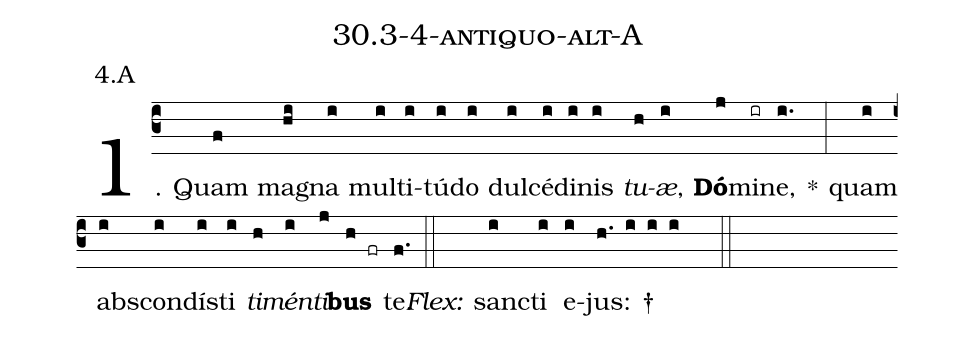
name: 30.3-4-antiquo-alt-A;
annotation: 4.A;
%%
(c3)1. Quam(f) ma(hi)gna(i) mul(i)ti(i)tú(i)do(i) dul(i)cé(i)di(i)nis(i) <i>tu</i>(h)<i>æ</i>,(i) <b>Dó</b>(j)mi(ir)ne,(i.) *(:) quam(i) abs(i)con(i)dís(i)ti(i) <i>ti</i>(h)<i>mén</i>(i)<i>ti</i>(j)<b>bus</b>(h fr) te.(f.) (::)
<i>Flex:</i>()  sanc(i)ti(i) e(i)jus: †(h. i i i  ::)
